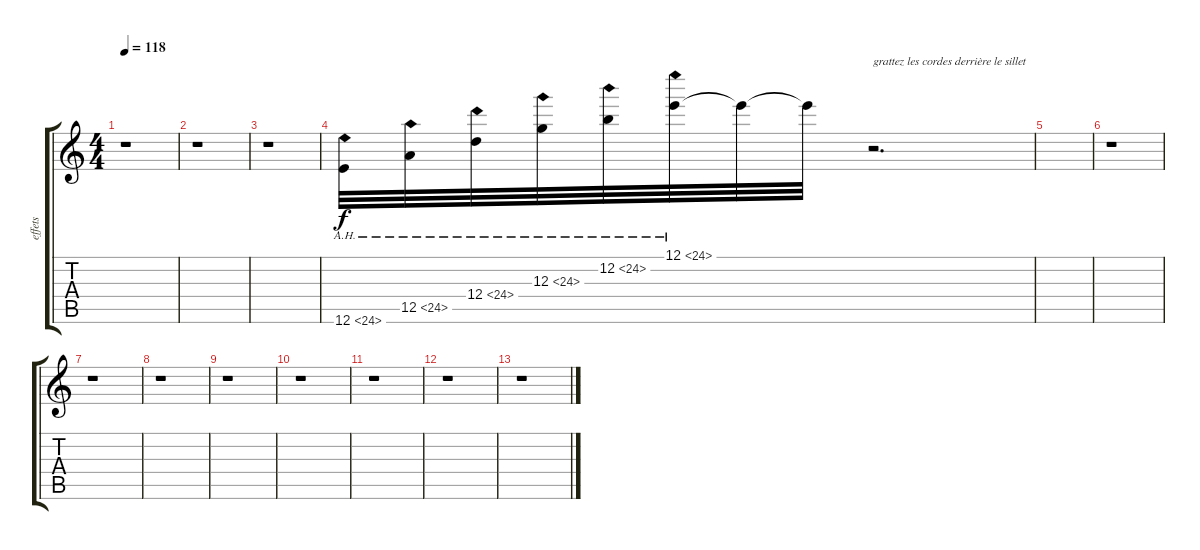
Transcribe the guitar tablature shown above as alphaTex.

\track ("effets" "effets") {instrument electricguitarmuted}
\staff {score tabs}
\tuning (E4 B3 G3 D3 A2 E2) {hide}
\ts (4 4)
\tempo 118
\clef g2
\ks c
r.1{dy f instrument electricguitarmuted} |
r.1 |
r.1 |
12.6{ah 12}.32 12.5{ah 12}.32 12.4{ah 12}.32 12.3{ah 12}.32 12.2{ah 12}.32 12.1{ah 12}.32 12.1{t}.32 12.1{t}.32 r.2{d txt "grattez les cordes derrière le sillet"} |
|
r.1 |
r.1 |
r.1 |
r.1 |
r.1 |
r.1 |
r.1 |
r.1
